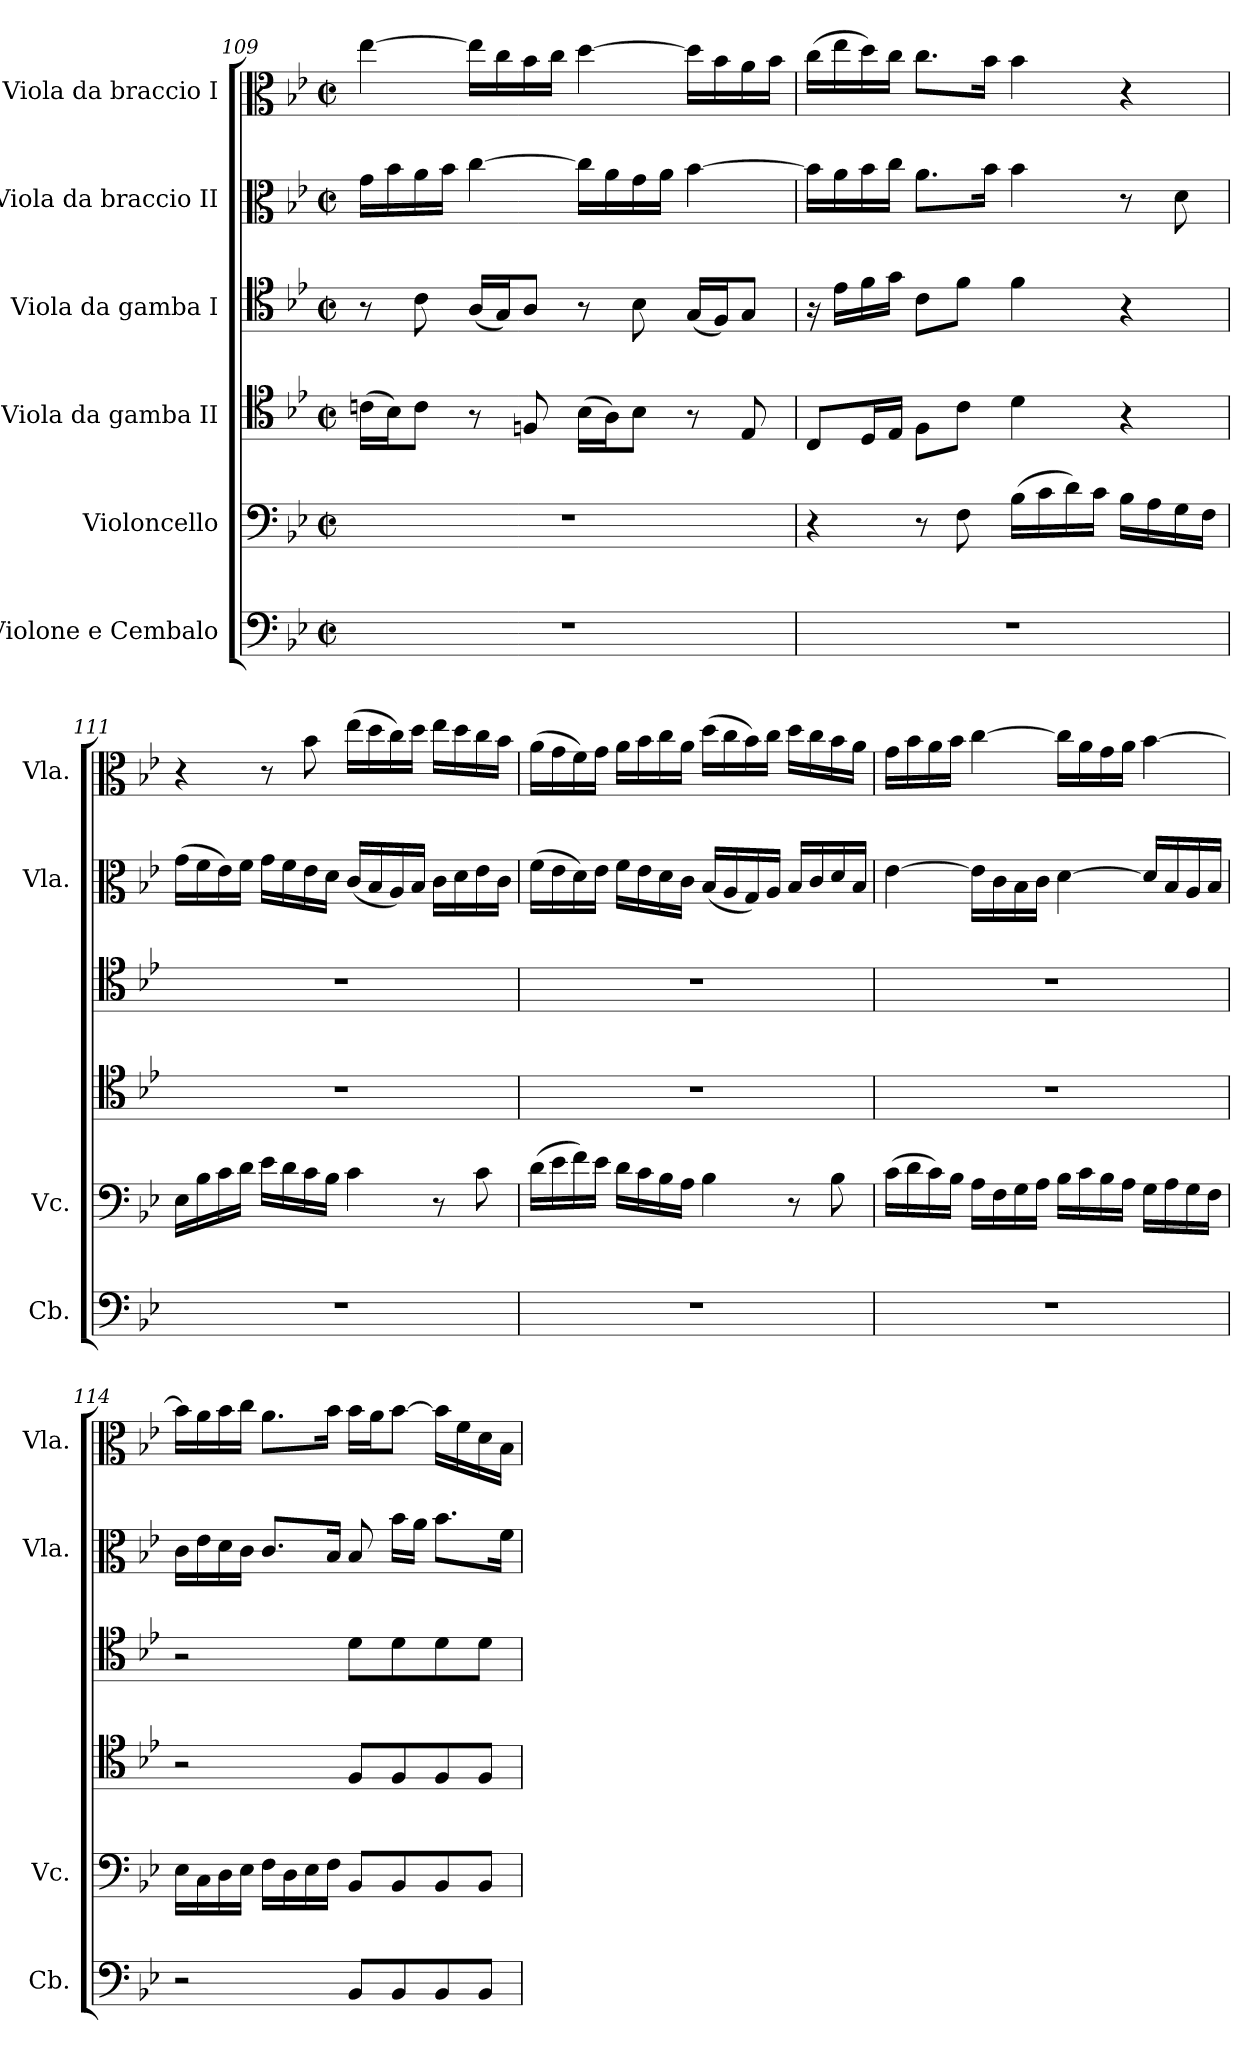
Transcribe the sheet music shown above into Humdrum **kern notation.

**kern	**kern	**kern	**kern	**kern	**kern
*part6	*part5	*part4	*part3	*part2	*part1
*staff6	*staff5	*staff4	*staff3	*staff2	*staff1
*I"Violone e Cembalo	*I"Violoncello	*I"Viola da gamba II	*I"Viola da gamba I	*I"Viola da braccio II	*I"Viola da braccio I
*I'Cb.	*I'Vc.	*	*	*I'Vla.	*I'Vla.
*clefF4	*clefF4	*clefC4	*clefC4	*clefC3	*clefC3
*ITrd7c12	*	*	*	*	*
*k[b-e-]	*k[b-e-]	*k[b-e-]	*k[b-e-]	*k[b-e-]	*k[b-e-]
*B-:	*B-:	*B-:	*B-:	*B-:	*B-:
*M2/2	*M2/2	*M2/2	*M2/2	*M2/2	*M2/2
*met(c|)	*met(c|)	*met(c|)	*met(c|)	*met(c|)	*met(c|)
=109	=109	=109	=109	=109	=109
1r	1r	(16cni\LL	8r	16gi\LL	[4ee-i\
.	.	16B-i\J)	.	16b-i\	.
.	.	8ci\J	8ci\	16ai\	.
.	.	.	.	16b-i\JJ	.
.	.	8r	(16Ai/LL	[4cci\	16ee-i\LL]
.	.	.	16Gi/J)	.	16cci\
.	.	8Fni/	8Ai/J	.	16b-i\
.	.	.	.	.	16cci\JJ
.	.	(16B-i\LL	8r	16cci\LL]	[4ddi\
.	.	16Ai\J)	.	16ai\	.
.	.	8B-i\J	8B-i\	16gi\	.
.	.	.	.	16ai\JJ	.
.	.	8r	(16Gi/LL	[4b-i\	16ddi\LL]
.	.	.	16Fi/J)	.	16b-i\
.	.	8E-i/	8Gi/J	.	16ai\
.	.	.	.	.	16b-i\JJ
=110	=110	=110	=110	=110	=110
1r	4r	8Ci/L	16r	16b-i\LL]	(16cci\LL
.	.	.	16e-i\LL	16ai\	16ee-i\
.	.	16Di/L	16fi\	16b-i\	16ddi\)
.	.	16E-i/JJ	16gi\JJ	16cci\JJ	16cci\JJ
.	8r	8Fi\L	8ci\L	8.ai\L	8.cci\L
.	8Fi\	8ci\J	8fi\J	.	.
.	.	.	.	16b-i\Jk	16b-i\Jk
.	(16B-i\LL	4di\	4fi\	4b-i\	4b-i\
.	16ci\	.	.	.	.
.	16di\)	.	.	.	.
.	16ci\JJ	.	.	.	.
.	16B-i\LL	4r	4r	8r	4r
.	16Ai\	.	.	.	.
.	16Gi\	.	.	8di\	.
.	16Fi\JJ	.	.	.	.
!!LO:LB:g=z
=111	=111	=111	=111	=111	=111
1r	16E-i\LL	1r	1r	(16gi\LL	4r
.	16B-i\	.	.	16fi\	.
.	16ci\	.	.	16e-i\)	.
.	16di\JJ	.	.	16fi\JJ	.
.	16e-i\LL	.	.	16gi\LL	8r
.	16di\	.	.	16fi\	.
.	16ci\	.	.	16e-i\	8b-i\
.	16B-i\JJ	.	.	16di\JJ	.
.	4ci\	.	.	(16ci/LL	(16ee-i\LL
.	.	.	.	16B-i/	16ddi\
.	.	.	.	16Ai/)	16cci\)
.	.	.	.	16B-i/JJ	16ddi\JJ
.	8r	.	.	16ci\LL	16ee-i\LL
.	.	.	.	16di\	16ddi\
.	8ci\	.	.	16e-i\	16cci\
.	.	.	.	16ci\JJ	16b-i\JJ
=112	=112	=112	=112	=112	=112
1r	(16di\LL	1r	1r	(16fi\LL	(16ai\LL
.	16e-i\	.	.	16e-i\	16gi\
.	16fi\)	.	.	16di\)	16fi\)
.	16e-i\JJ	.	.	16e-i\JJ	16gi\JJ
.	16di\LL	.	.	16fi\LL	16ai\LL
.	16ci\	.	.	16e-i\	16b-i\
.	16B-i\	.	.	16di\	16cci\
.	16Ai\JJ	.	.	16ci\JJ	16ai\JJ
.	4B-i\	.	.	(16B-i/LL	(16ddi\LL
.	.	.	.	16Ai/	16cci\
.	.	.	.	16Gi/)	16b-i\)
.	.	.	.	16Ai/JJ	16cci\JJ
.	8r	.	.	16B-i/LL	16ddi\LL
.	.	.	.	16ci/	16cci\
.	8B-i\	.	.	16di/	16b-i\
.	.	.	.	16B-i/JJ	16ai\JJ
=113	=113	=113	=113	=113	=113
1r	(16ci\LL	1r	1r	[4e-i\	16gi\LL
.	16di\	.	.	.	16b-i\
.	16ci\)	.	.	.	16ai\
.	16B-i\JJ	.	.	.	16b-i\JJ
.	16Ai\LL	.	.	16e-i\LL]	[4cci\
.	16Fi\	.	.	16ci\	.
.	16Gi\	.	.	16B-i\	.
.	16Ai\JJ	.	.	16ci\JJ	.
.	16B-i\LL	.	.	[4di\	16cci\LL]
.	16ci\	.	.	.	16ai\
.	16B-i\	.	.	.	16gi\
.	16Ai\JJ	.	.	.	16ai\JJ
.	16Gi\LL	.	.	16di/LL]	[4b-i\
.	16Ai\	.	.	16B-i/	.
.	16Gi\	.	.	16Ai/	.
.	16Fi\JJ	.	.	16B-i/JJ	.
=114	=114	=114	=114	=114	=114
2r	16E-i\LL	2r	2r	16ci\LL	16b-i\LL]
.	16Ci\	.	.	16e-i\	16ai\
.	16Di\	.	.	16di\	16b-i\
.	16E-i\JJ	.	.	16ci\JJ	16cci\JJ
.	16Fi\LL	.	.	8.ci/L	8.ai\L
.	16Di\	.	.	.	.
.	16E-i\	.	.	.	.
.	16Fi\JJ	.	.	16B-i/Jk	16b-i\Jk
8BBB-i/L	8BB-i/L	8Fi/L	8di\L	8B-i/	16b-i\LL
.	.	.	.	.	16ai\J
8BBB-i/	8BB-i/	8Fi/	8di\	16b-i\LL	[8b-i\J
.	.	.	.	16ai\JJ	.
8BBB-i/	8BB-i/	8Fi/	8di\	8.b-i\L	16b-i\LL]
.	.	.	.	.	16fi\
8BBB-i/J	8BB-i/J	8Fi/J	8di\J	.	16di\
.	.	.	.	16fi\Jk	16B-i\JJ
=	=	=	=	=	=
*-	*-	*-	*-	*-	*-
